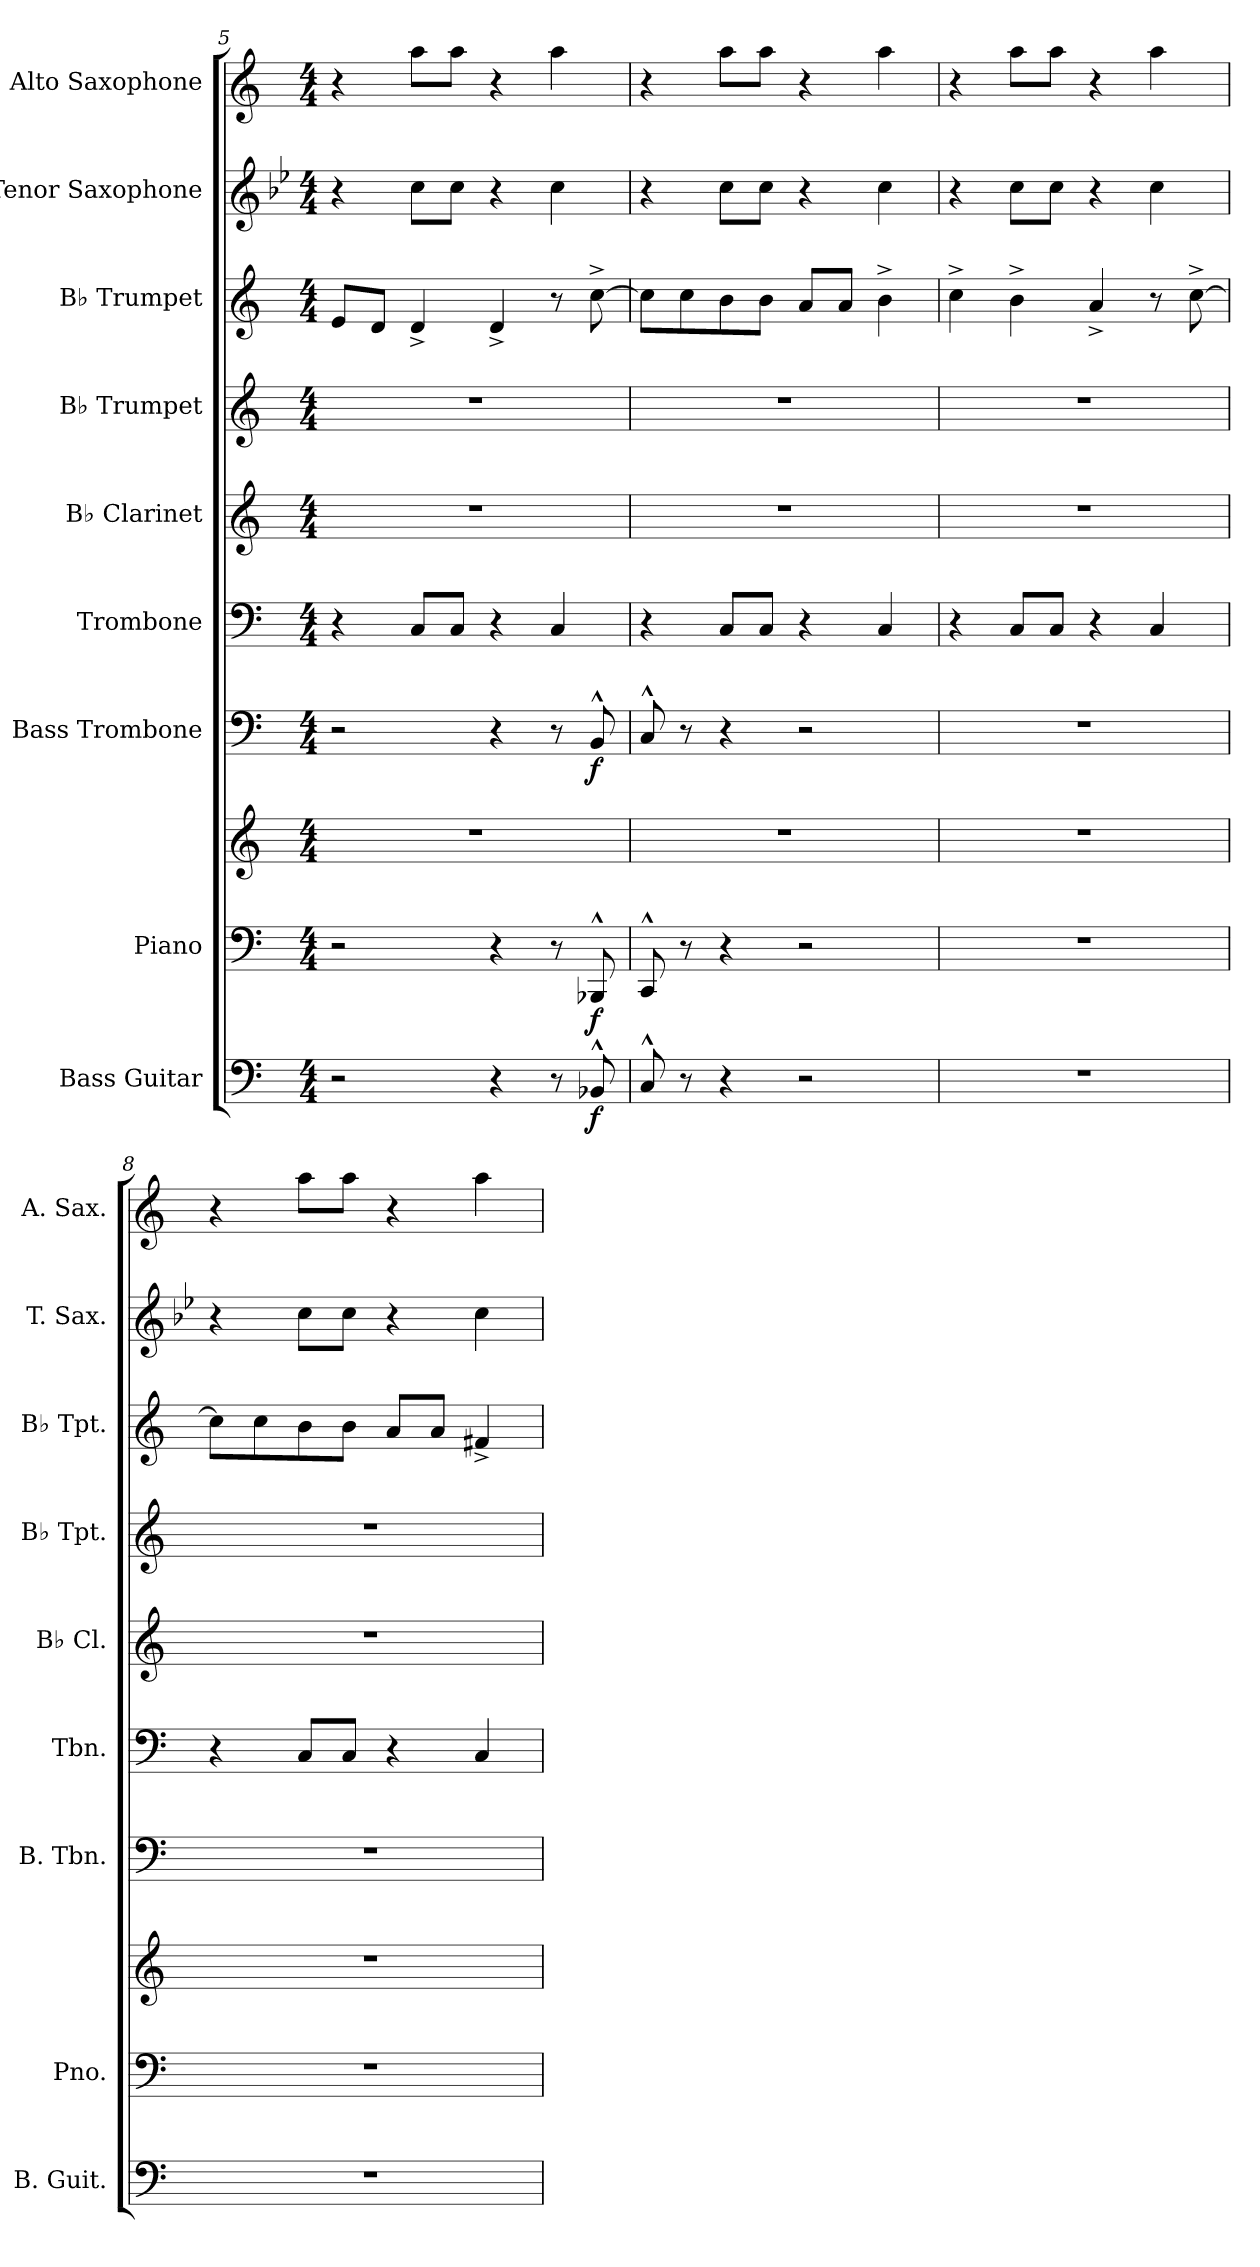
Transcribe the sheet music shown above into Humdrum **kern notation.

**kern	**dynam	**kern	**kern	**dynam	**kern	**dynam	**kern	**kern	**kern	**kern	**kern	**kern
*part9	*part9	*part8	*part8	*part8	*part7	*part7	*part6	*part5	*part4	*part3	*part2	*part1
*staff10	*staff10	*staff9	*staff8	*staff8/9	*staff7	*staff7	*staff6	*staff5	*staff4	*staff3	*staff2	*staff1
*I"Bass Guitar	*	*I"Piano	*	*	*I"Bass Trombone	*	*I"Trombone	*I"B♭ Clarinet	*I"B♭ Trumpet	*I"B♭ Trumpet	*I"Tenor Saxophone	*I"Alto Saxophone
*I'B. Guit.	*	*I'Pno.	*	*	*I'B. Tbn.	*	*I'Tbn.	*I'B♭ Cl.	*I'B♭ Tpt.	*I'B♭ Tpt.	*I'T. Sax.	*I'A. Sax.
!!LO:PB:g=z
*clefF4	*	*clefF4	*clefG2	*	*clefF4	*	*clefF4	*clefG2	*clefG2	*clefG2	*clefG2	*clefG2
*ITrd7c12	*	*	*	*	*	*	*	*ITrd1c2	*ITrd1c2	*ITrd1c2	*ITrd8c14	*ITrd5c9
*k[]	*	*k[]	*k[]	*	*k[]	*	*k[]	*k[b-e-]	*k[b-e-]	*k[b-e-]	*k[b-e-]	*k[b-e-a-]
*M4/4	*	*M4/4	*M4/4	*	*M4/4	*	*M4/4	*M4/4	*M4/4	*M4/4	*M4/4	*M4/4
=5	=5	=5	=5	=5	=5	=5	=5	=5	=5	=5	=5	=5
2r	.	2r	1r	.	2r	.	4r	1r	1r	8d/L	4r	4r
.	.	.	.	.	.	.	.	.	.	8c/J	.	.
.	.	.	.	.	.	.	8C/L	.	.	4c^/	8c\L	8cc\L
.	.	.	.	.	.	.	8C/J	.	.	.	8c\J	8cc\J
4r	.	4r	.	.	4r	.	4r	.	.	4c^/	4r	4r
8r	.	8r	.	.	8r	.	4C/	.	.	8r	4c\	4cc\
!	!LO:DY:b	!	!	!LO:DY:b=2	!	!LO:DY:b	!	!	!	!	!	!
8BBB-X^^/	f	8BBB-X^^/	.	f	8BB^^/	f	.	.	.	[8b-^\	.	.
=6	=6	=6	=6	=6	=6	=6	=6	=6	=6	=6	=6	=6
8CC^^/	.	8CC^^/	1r	.	8C^^/	.	4r	1r	1r	8b-\L]	4r	4r
8r	.	8r	.	.	8r	.	.	.	.	8b-\	.	.
4r	.	4r	.	.	4r	.	8C/L	.	.	8a\	8c\L	8cc\L
.	.	.	.	.	.	.	8C/J	.	.	8a\J	8c\J	8cc\J
2r	.	2r	.	.	2r	.	4r	.	.	8g/L	4r	4r
.	.	.	.	.	.	.	.	.	.	8g/J	.	.
.	.	.	.	.	.	.	4C/	.	.	4a^\	4c\	4cc\
=7	=7	=7	=7	=7	=7	=7	=7	=7	=7	=7	=7	=7
1r	.	1r	1r	.	1r	.	4r	1r	1r	4b-^\	4r	4r
.	.	.	.	.	.	.	8C/L	.	.	4a^\	8c\L	8cc\L
.	.	.	.	.	.	.	8C/J	.	.	.	8c\J	8cc\J
.	.	.	.	.	.	.	4r	.	.	4g^/	4r	4r
.	.	.	.	.	.	.	4C/	.	.	8r	4c\	4cc\
.	.	.	.	.	.	.	.	.	.	[8b-^\	.	.
=8	=8	=8	=8	=8	=8	=8	=8	=8	=8	=8	=8	=8
1r	.	1r	1r	.	1r	.	4r	1r	1r	8b-\L]	4r	4r
.	.	.	.	.	.	.	.	.	.	8b-\	.	.
.	.	.	.	.	.	.	8C/L	.	.	8a\	8c\L	8cc\L
.	.	.	.	.	.	.	8C/J	.	.	8a\J	8c\J	8cc\J
.	.	.	.	.	.	.	4r	.	.	8g/L	4r	4r
.	.	.	.	.	.	.	.	.	.	8g/J	.	.
.	.	.	.	.	.	.	4C/	.	.	4en^/	4c\	4cc\
=	=	=	=	=	=	=	=	=	=	=	=	=
*-	*-	*-	*-	*-	*-	*-	*-	*-	*-	*-	*-	*-
